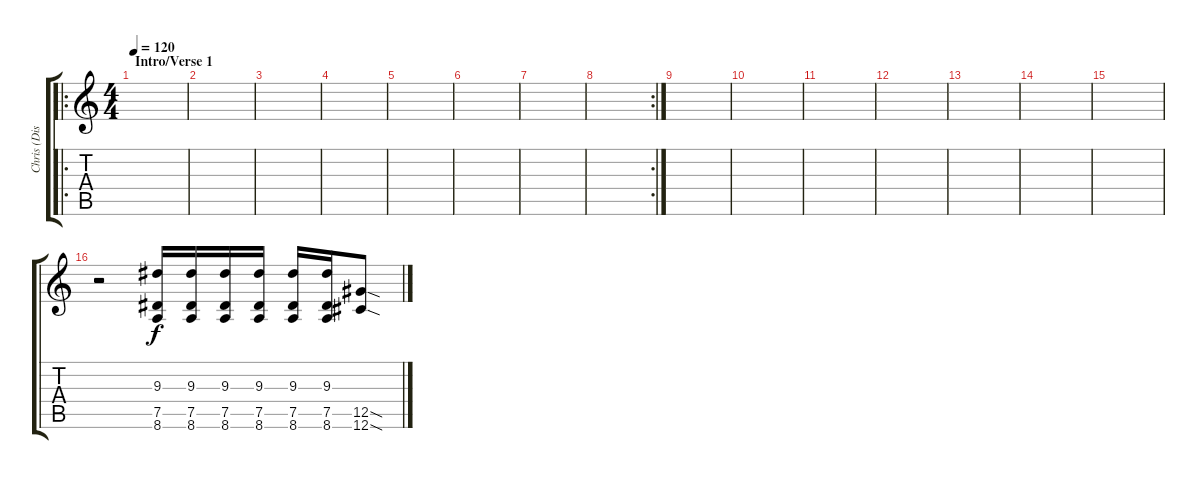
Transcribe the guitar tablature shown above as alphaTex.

\track ("Chris (Dist)" "Chris (Dis") {instrument distortionguitar}
\staff {score tabs}
\tuning (Eb4 Bb3 Gb3 Db3 Ab2 Db2) {hide}
\ro
\ts (4 4)
\section ("" "Intro/Verse 1")
\tempo 120
\clef g2
\ks c
|
|
|
|
|
|
|
\rc 2
|
|
|
|
|
|
|
|
r.2 (9.3 7.5 8.6).16 (9.3 7.5 8.6).16 (9.3 7.5 8.6).16 (9.3 7.5 8.6).16 (9.3 7.5 8.6).16 (9.3 7.5 8.6).16 (12.5{sod} 12.6{sod}).8
